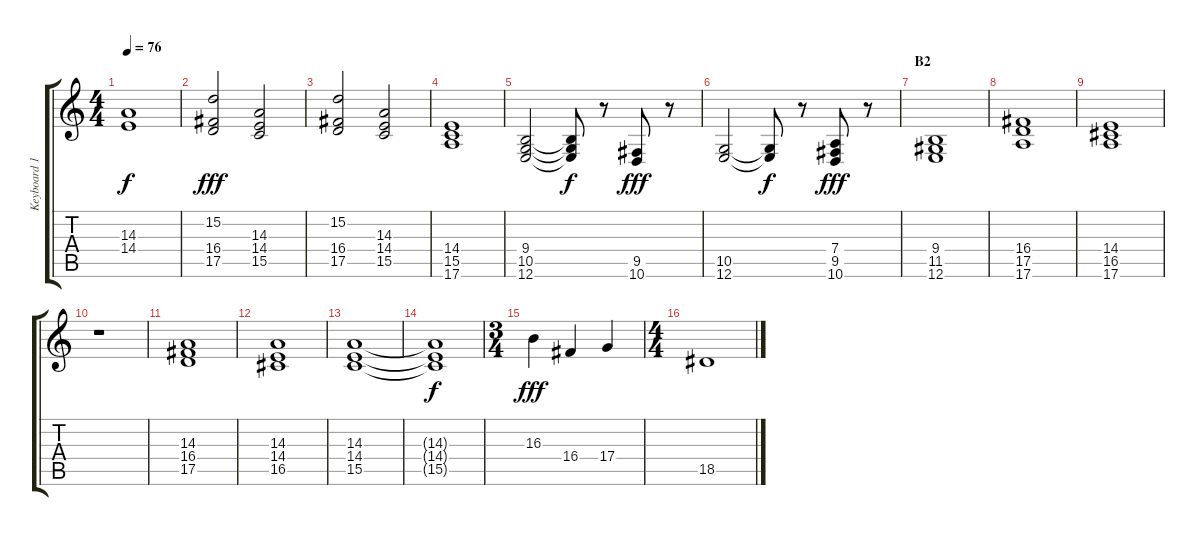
\track ("Keyboard 1" "Keyboard 1") {instrument synthstrings1}
\staff {score tabs}
\tuning (E4 B3 G3 D3 A2 E2) {hide}
\ts (4 4)
\tempo 76
\clef g2
\ks c
(14.3{t} 14.4{t}).1{dy f} |
(15.2 16.4 17.5).2{dy fff} (14.3 14.4 15.5).2 |
(15.2 16.4 17.5).2 (14.3 14.4 15.5).2 |
(14.4 15.5 17.6).1 |
(9.4 10.5 12.6).2 (9.4{t} 10.5{t} 12.6{t}).8{dy f} r.8 (9.5 10.6).8{dy fff} r.8 |
(10.5 12.6).2 (10.5{t} 12.6{t}).8{dy f} r.8 (7.4 9.5 10.6).8{dy fff} r.8 |
\section ("" "B2")
(9.4 11.5 12.6).1 |
(16.4 17.5 17.6).1 |
(14.4 16.5 17.6).1 |
r.1 |
(14.3 16.4 17.5).1 |
(14.3 14.4 16.5).1 |
(14.3 14.4 15.5).1 |
(14.3{t} 14.4{t} 15.5{t}).1{dy f} |
\ts (3 4)
16.3.4{dy fff} 16.4.4 17.4.4 |
\ts (4 4)
18.5.1
